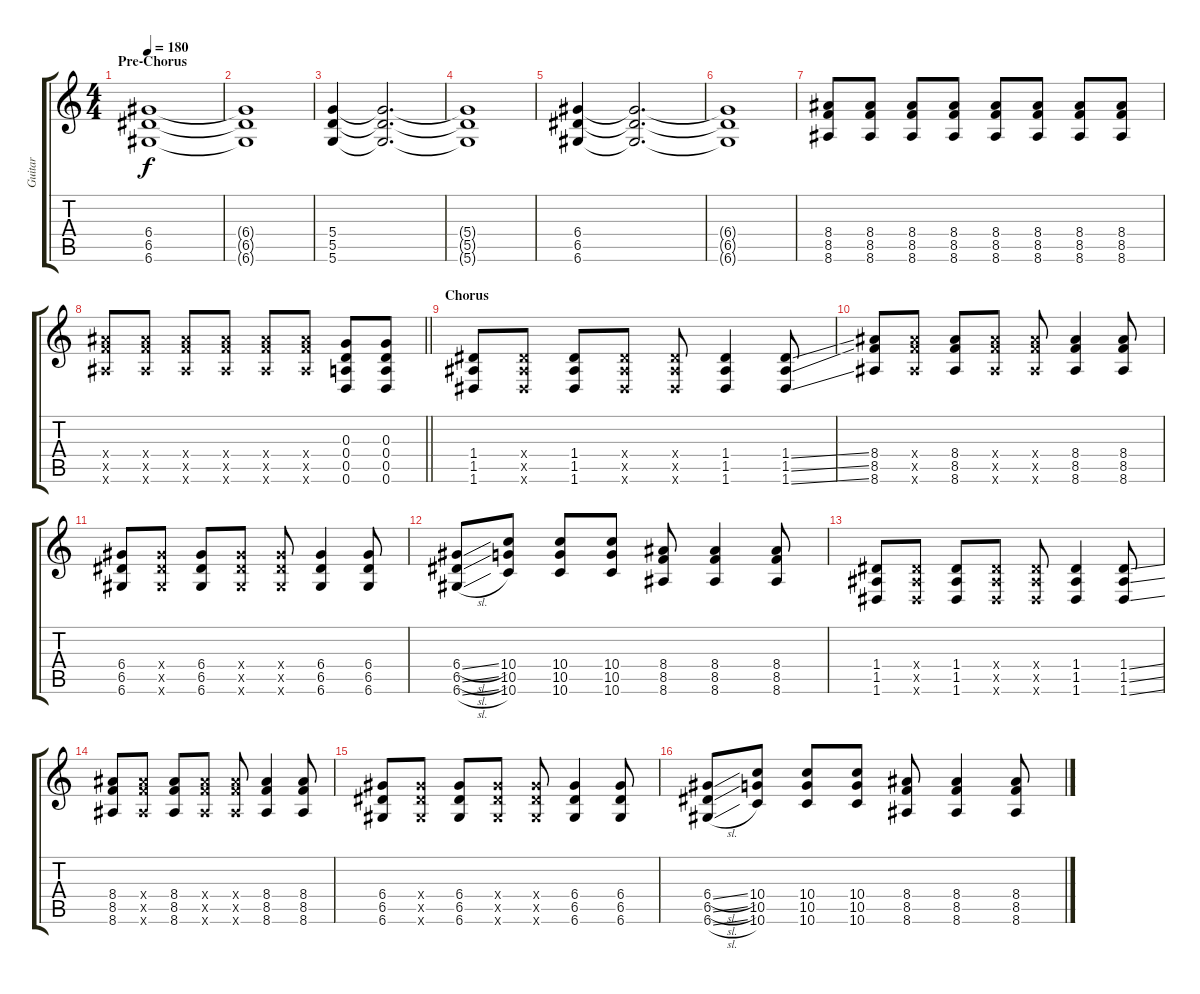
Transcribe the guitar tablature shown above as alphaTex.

\track ("Guitar" "Guitar") {instrument distortionguitar}
\staff {score tabs}
\tuning (E4 B3 G3 D3 A2 D2) {hide}
\ts (4 4)
\section ("" "Pre-Chorus")
\tempo 180
\clef g2
\ks c
(6.4 6.5 6.6).1{dy f volume 7} |
(6.4{t} 6.5{t} 6.6{t}).1 |
(5.4 5.5 5.6).4{volume 10} (5.4{t} 5.5{t} 5.6{t}).2{d volume 7} |
(5.4{t} 5.5{t} 5.6{t}).1 |
(6.4 6.5 6.6).4{volume 11} (6.4{t} 6.5{t} 6.6{t}).2{d volume 7} |
(6.4{t} 6.5{t} 6.6{t}).1 |
(8.4 8.5 8.6).8{volume 11 balance 8} (8.4 8.5 8.6).8 (8.4 8.5 8.6).8 (8.4 8.5 8.6).8 (8.4 8.5 8.6).8 (8.4 8.5 8.6).8 (8.4 8.5 8.6).8 (8.4 8.5 8.6).8 |
\barLineRight lightlight
(8.4{x} 8.5{x} 8.6{x}).8 (8.4{x} 8.5{x} 8.6{x}).8 (8.4{x} 8.5{x} 8.6{x}).8 (8.4{x} 8.5{x} 8.6{x}).8 (8.4{x} 8.5{x} 8.6{x}).8 (8.4{x} 8.5{x} 8.6{x}).8 (0.3 0.4 0.5 0.6).8 (0.3 0.4 0.5 0.6).8 |
\section ("" "Chorus")
(1.4 1.5 1.6).8{volume 12} (1.4{x} 1.5{x} 1.6{x}).8 (1.4 1.5 1.6).8 (1.4{x} 1.5{x} 1.6{x}).8 (1.4{x} 1.5{x} 1.6{x}).8 (1.4 1.5 1.6).4 (1.4{ss} 1.5{ss} 1.6{ss}).8 |
(8.4 8.5 8.6).8 (8.4{x} 8.5{x} 8.6{x}).8 (8.4 8.5 8.6).8 (8.4{x} 8.5{x} 8.6{x}).8 (8.4{x} 8.5{x} 8.6{x}).8 (8.4 8.5 8.6).4 (8.4 8.5 8.6).8 |
(6.4 6.5 6.6).8 (6.4{x} 6.5{x} 6.6{x}).8 (6.4 6.5 6.6).8 (6.4{x} 6.5{x} 6.6{x}).8 (6.4{x} 6.5{x} 6.6{x}).8 (6.4 6.5 6.6).4 (6.4 6.5 6.6).8 |
(6.4{sl} 6.5{sl} 6.6{sl}).8 (10.4 10.5 10.6).8 (10.4 10.5 10.6).8 (10.4 10.5 10.6).8 (8.4 8.5 8.6).8 (8.4 8.5 8.6).4 (8.4 8.5 8.6).8 |
(1.4 1.5 1.6).8 (1.4{x} 1.5{x} 1.6{x}).8 (1.4 1.5 1.6).8 (1.4{x} 1.5{x} 1.6{x}).8 (1.4{x} 1.5{x} 1.6{x}).8 (1.4 1.5 1.6).4 (1.4{ss} 1.5{ss} 1.6{ss}).8 |
(8.4 8.5 8.6).8 (8.4{x} 8.5{x} 8.6{x}).8 (8.4 8.5 8.6).8 (8.4{x} 8.5{x} 8.6{x}).8 (8.4{x} 8.5{x} 8.6{x}).8 (8.4 8.5 8.6).4 (8.4 8.5 8.6).8 |
(6.4 6.5 6.6).8 (6.4{x} 6.5{x} 6.6{x}).8 (6.4 6.5 6.6).8 (6.4{x} 6.5{x} 6.6{x}).8 (6.4{x} 6.5{x} 6.6{x}).8 (6.4 6.5 6.6).4 (6.4 6.5 6.6).8 |
(6.4{sl} 6.5{sl} 6.6{sl}).8 (10.4 10.5 10.6).8 (10.4 10.5 10.6).8 (10.4 10.5 10.6).8 (8.4 8.5 8.6).8 (8.4 8.5 8.6).4 (8.4 8.5 8.6).8
